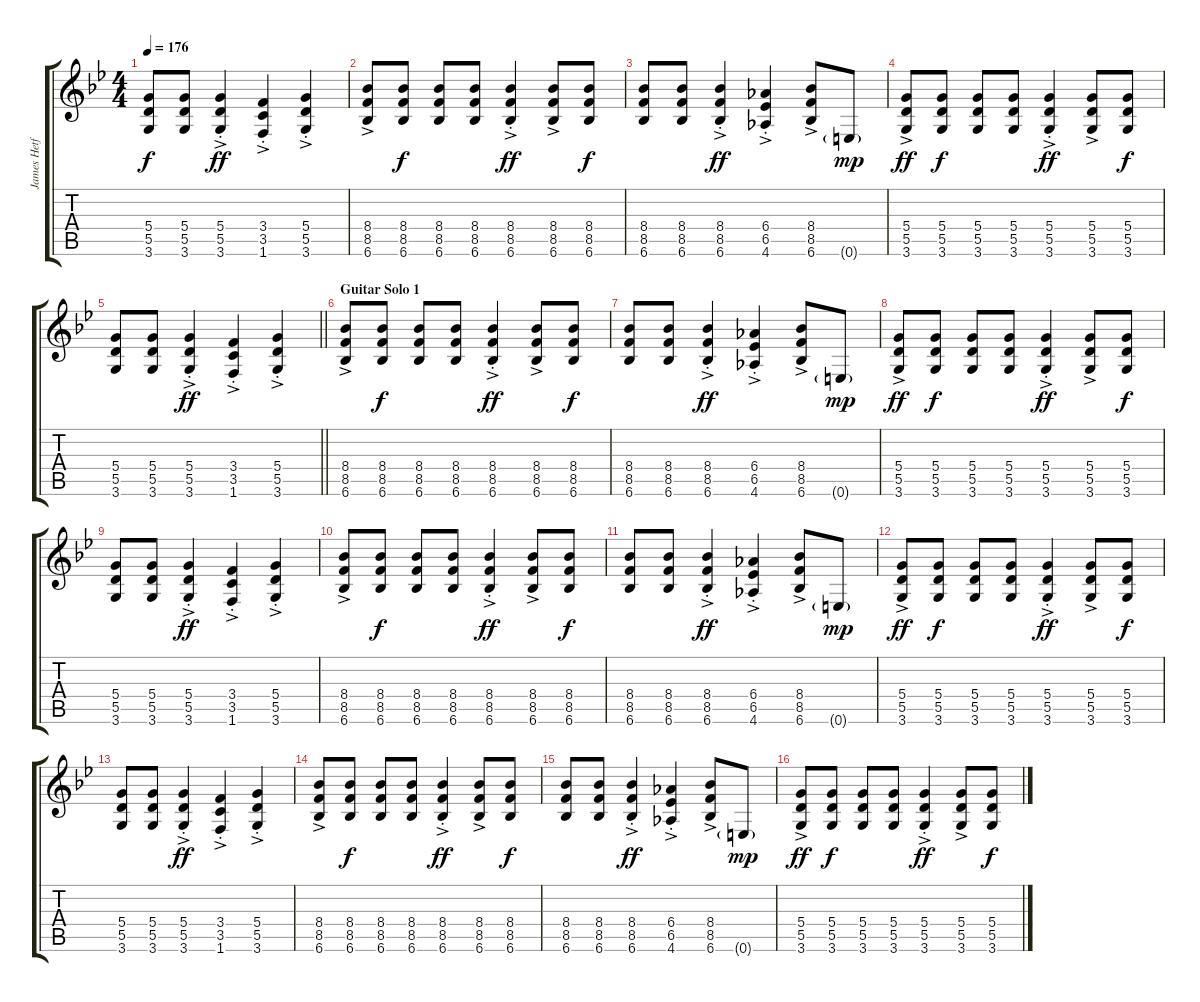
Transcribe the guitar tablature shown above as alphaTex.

\track ("James Hetfield" "James Hetf") {instrument distortionguitar}
\staff {score tabs}
\tuning (E4 B3 G3 D3 A2 E2) {hide}
\ts (4 4)
\tempo 176
\clef g2
\ks bb
(5.4 5.5 3.6).8{dy f} (5.4 5.5 3.6).8 (5.4{ac st} 5.5{ac st} 3.6{ac st}).4{dy ff} (3.4{ac st} 3.5{ac st} 1.6{ac st}).4 (5.4{ac st} 5.5{ac st} 3.6{ac st}).4 |
(8.4{ac} 8.5{ac} 6.6{ac}).8 (8.4 8.5 6.6).8{dy f} (8.4 8.5 6.6).8 (8.4 8.5 6.6).8 (8.4{ac st} 8.5{ac st} 6.6{ac st}).4{dy ff} (8.4{ac} 8.5{ac} 6.6{ac}).8 (8.4 8.5 6.6).8{dy f} |
(8.4 8.5 6.6).8 (8.4 8.5 6.6).8 (8.4{ac st} 8.5{ac st} 6.6{ac st}).4{dy ff} (6.4{ac st} 6.5{ac st} 4.6{ac st}).4 (8.4{ac} 8.5{ac} 6.6{ac}).8 0.6{g}.8{dy mp} |
(5.4{ac} 5.5{ac} 3.6{ac}).8{dy ff} (5.4 5.5 3.6).8{dy f} (5.4 5.5 3.6).8 (5.4 5.5 3.6).8 (5.4{ac st} 5.5{ac st} 3.6{ac st}).4{dy ff} (5.4{ac} 5.5{ac} 3.6{ac}).8 (5.4 5.5 3.6).8{dy f} |
\barLineRight lightlight
(5.4 5.5 3.6).8 (5.4 5.5 3.6).8 (5.4{ac st} 5.5{ac st} 3.6{ac st}).4{dy ff} (3.4{ac st} 3.5{ac st} 1.6{ac st}).4 (5.4{ac st} 5.5{ac st} 3.6{ac st}).4 |
\section ("" "Guitar Solo 1")
(8.4{ac} 8.5{ac} 6.6{ac}).8{volume 9} (8.4 8.5 6.6).8{dy f} (8.4 8.5 6.6).8 (8.4 8.5 6.6).8 (8.4{ac st} 8.5{ac st} 6.6{ac st}).4{dy ff} (8.4{ac} 8.5{ac} 6.6{ac}).8 (8.4 8.5 6.6).8{dy f} |
(8.4 8.5 6.6).8 (8.4 8.5 6.6).8 (8.4{ac st} 8.5{ac st} 6.6{ac st}).4{dy ff} (6.4{ac st} 6.5{ac st} 4.6{ac st}).4 (8.4{ac} 8.5{ac} 6.6{ac}).8 0.6{g}.8{dy mp} |
(5.4{ac} 5.5{ac} 3.6{ac}).8{dy ff} (5.4 5.5 3.6).8{dy f} (5.4 5.5 3.6).8 (5.4 5.5 3.6).8 (5.4{ac st} 5.5{ac st} 3.6{ac st}).4{dy ff} (5.4{ac} 5.5{ac} 3.6{ac}).8 (5.4 5.5 3.6).8{dy f} |
(5.4 5.5 3.6).8 (5.4 5.5 3.6).8 (5.4{ac st} 5.5{ac st} 3.6{ac st}).4{dy ff} (3.4{ac st} 3.5{ac st} 1.6{ac st}).4 (5.4{ac st} 5.5{ac st} 3.6{ac st}).4 |
(8.4{ac} 8.5{ac} 6.6{ac}).8 (8.4 8.5 6.6).8{dy f} (8.4 8.5 6.6).8 (8.4 8.5 6.6).8 (8.4{ac st} 8.5{ac st} 6.6{ac st}).4{dy ff} (8.4{ac} 8.5{ac} 6.6{ac}).8 (8.4 8.5 6.6).8{dy f} |
(8.4 8.5 6.6).8 (8.4 8.5 6.6).8 (8.4{ac st} 8.5{ac st} 6.6{ac st}).4{dy ff} (6.4{ac st} 6.5{ac st} 4.6{ac st}).4 (8.4{ac} 8.5{ac} 6.6{ac}).8 0.6{g}.8{dy mp} |
(5.4{ac} 5.5{ac} 3.6{ac}).8{dy ff} (5.4 5.5 3.6).8{dy f} (5.4 5.5 3.6).8 (5.4 5.5 3.6).8 (5.4{ac st} 5.5{ac st} 3.6{ac st}).4{dy ff} (5.4{ac} 5.5{ac} 3.6{ac}).8 (5.4 5.5 3.6).8{dy f} |
(5.4 5.5 3.6).8 (5.4 5.5 3.6).8 (5.4{ac st} 5.5{ac st} 3.6{ac st}).4{dy ff} (3.4{ac st} 3.5{ac st} 1.6{ac st}).4 (5.4{ac st} 5.5{ac st} 3.6{ac st}).4 |
(8.4{ac} 8.5{ac} 6.6{ac}).8 (8.4 8.5 6.6).8{dy f} (8.4 8.5 6.6).8 (8.4 8.5 6.6).8 (8.4{ac st} 8.5{ac st} 6.6{ac st}).4{dy ff} (8.4{ac} 8.5{ac} 6.6{ac}).8 (8.4 8.5 6.6).8{dy f} |
(8.4 8.5 6.6).8 (8.4 8.5 6.6).8 (8.4{ac st} 8.5{ac st} 6.6{ac st}).4{dy ff} (6.4{ac st} 6.5{ac st} 4.6{ac st}).4 (8.4{ac} 8.5{ac} 6.6{ac}).8 0.6{g}.8{dy mp} |
(5.4{ac} 5.5{ac} 3.6{ac}).8{dy ff} (5.4 5.5 3.6).8{dy f} (5.4 5.5 3.6).8 (5.4 5.5 3.6).8 (5.4{ac st} 5.5{ac st} 3.6{ac st}).4{dy ff} (5.4{ac} 5.5{ac} 3.6{ac}).8 (5.4 5.5 3.6).8{dy f}
